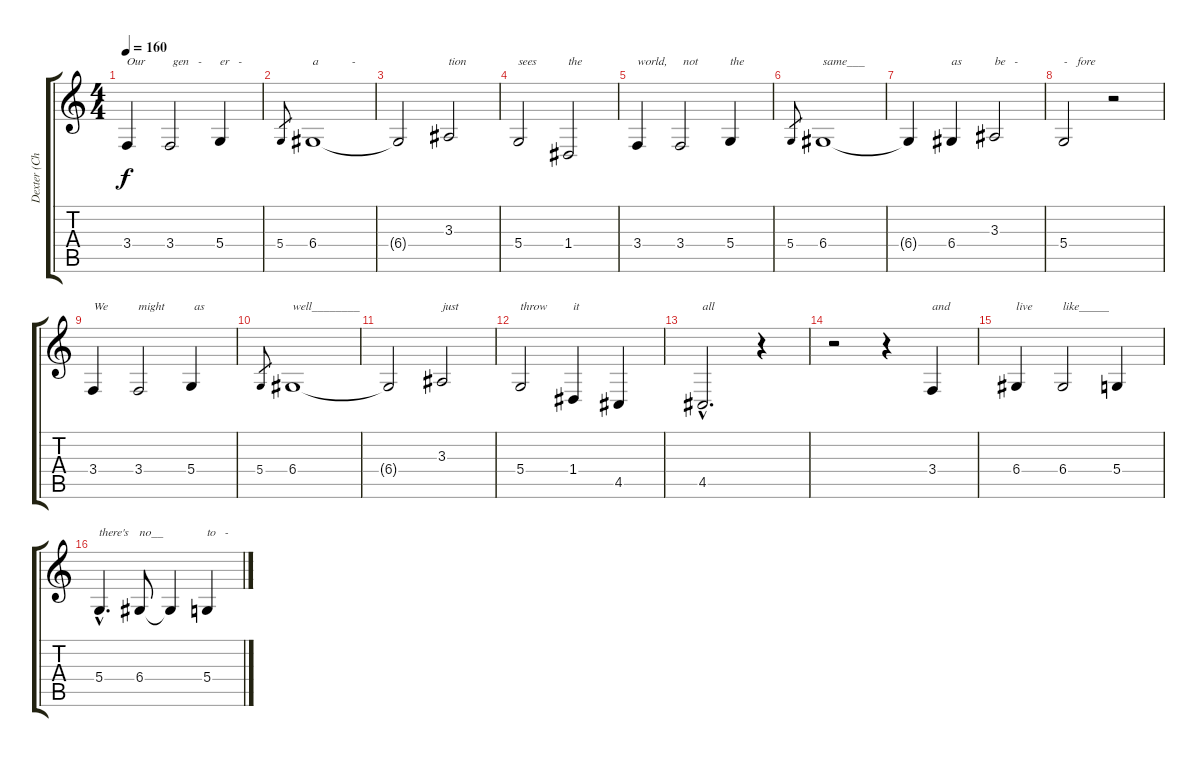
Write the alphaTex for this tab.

\track ("Dexter (Chant)" "Dexter (Ch") {instrument mutedtrumpet}
\staff {score tabs}
\tuning (E4 B3 G3 D3 A2 E2) {hide}
\ts (4 4)
\tempo 160
\clef g2
\ks c
3.4.4{txt "Our" dy f} 3.4.2{txt " gen   -"} 5.4.4{txt "er   -"} |
5.4.8{gr} 6.4.1{txt "a           -"} |
6.4{t}.2 3.3.2{txt "tion"} |
5.4.2{txt "sees"} 1.4.2{txt "the"} |
3.4.4{txt "world,"} 3.4.2{txt " not"} 5.4.4{txt "the"} |
5.4.8{gr} 6.4.1{txt "same___"} |
6.4{t}.4 6.4.4{txt "as"} 3.3.2{txt "be   -"} |
5.4.2{txt "-   fore"} r.2 |
3.4.4{txt "We"} 3.4.2{txt "might"} 5.4.4{txt " as"} |
5.4.8{gr} 6.4.1{txt "well________"} |
6.4{t}.2 3.3.2{txt "just"} |
5.4.2{txt "throw"} 1.4.4{txt "it"} 4.5.4 |
4.5{hac}.2{d txt "all"} r.4 |
r.2 r.4 3.4.4{txt "and"} |
6.4.4{txt "live"} 6.4.2{txt "like_____"} 5.4.4 |
5.4{hac}.4{d txt "there's"} 6.4.8{txt "no__"} 6.4{t}.4 5.4.4{txt "to   -"}
